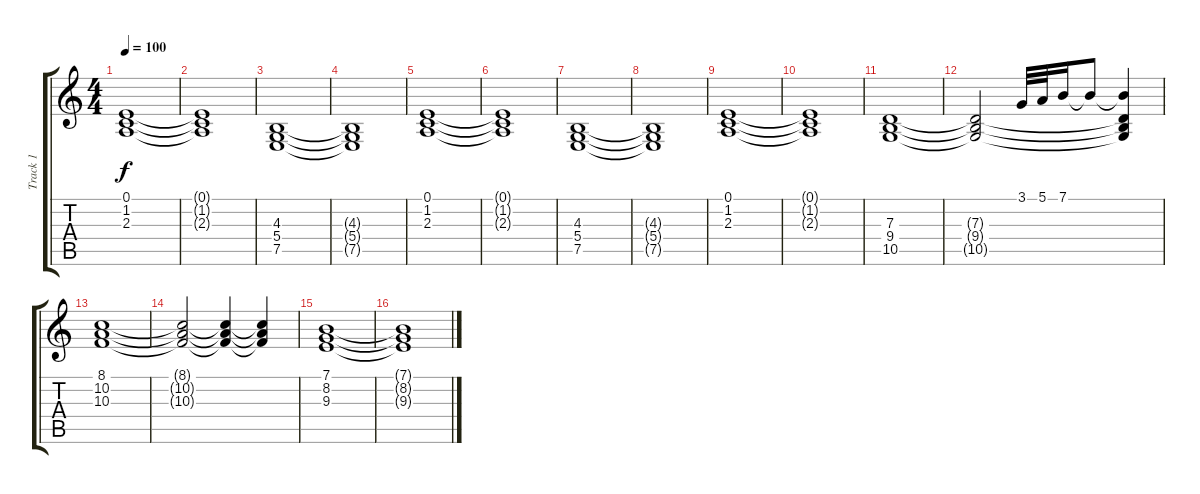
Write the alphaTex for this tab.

\track ("Track 1" "Track 1") {instrument stringensemble1}
\staff {score tabs}
\tuning (E4 B3 G3 D3 A2 E2) {hide}
\ts (4 4)
\tempo 100
\clef g2
\ks c
(0.1 1.2 2.3).1{dy f} |
(0.1{t} 1.2{t} 2.3{t}).1 |
(4.3 5.4 7.5).1 |
(4.3{t} 5.4{t} 7.5{t}).1 |
(0.1 1.2 2.3).1 |
(0.1{t} 1.2{t} 2.3{t}).1 |
(4.3 5.4 7.5).1 |
(4.3{t} 5.4{t} 7.5{t}).1 |
(0.1 1.2 2.3).1{instrument choiraahs} |
(0.1{t} 1.2{t} 2.3{t}).1 |
(7.3 9.4 10.5).1{instrument choiraahs} |
(7.3{t} 9.4{t} 10.5{t}).2 3.1.32 5.1.32 7.1.16 7.1{t}.8 (7.1{t} 7.3{t} 9.4{t} 10.5{t}).4 |
(8.1 10.2 10.3).1 |
(8.1{t} 10.2{t} 10.3{t}).2 (8.1{t} 10.2{t} 10.3{t}).4 (8.1{t} 10.2{t} 10.3{t}).4 |
(7.1 8.2 9.3).1 |
(7.1{t} 8.2{t} 9.3{t}).1
